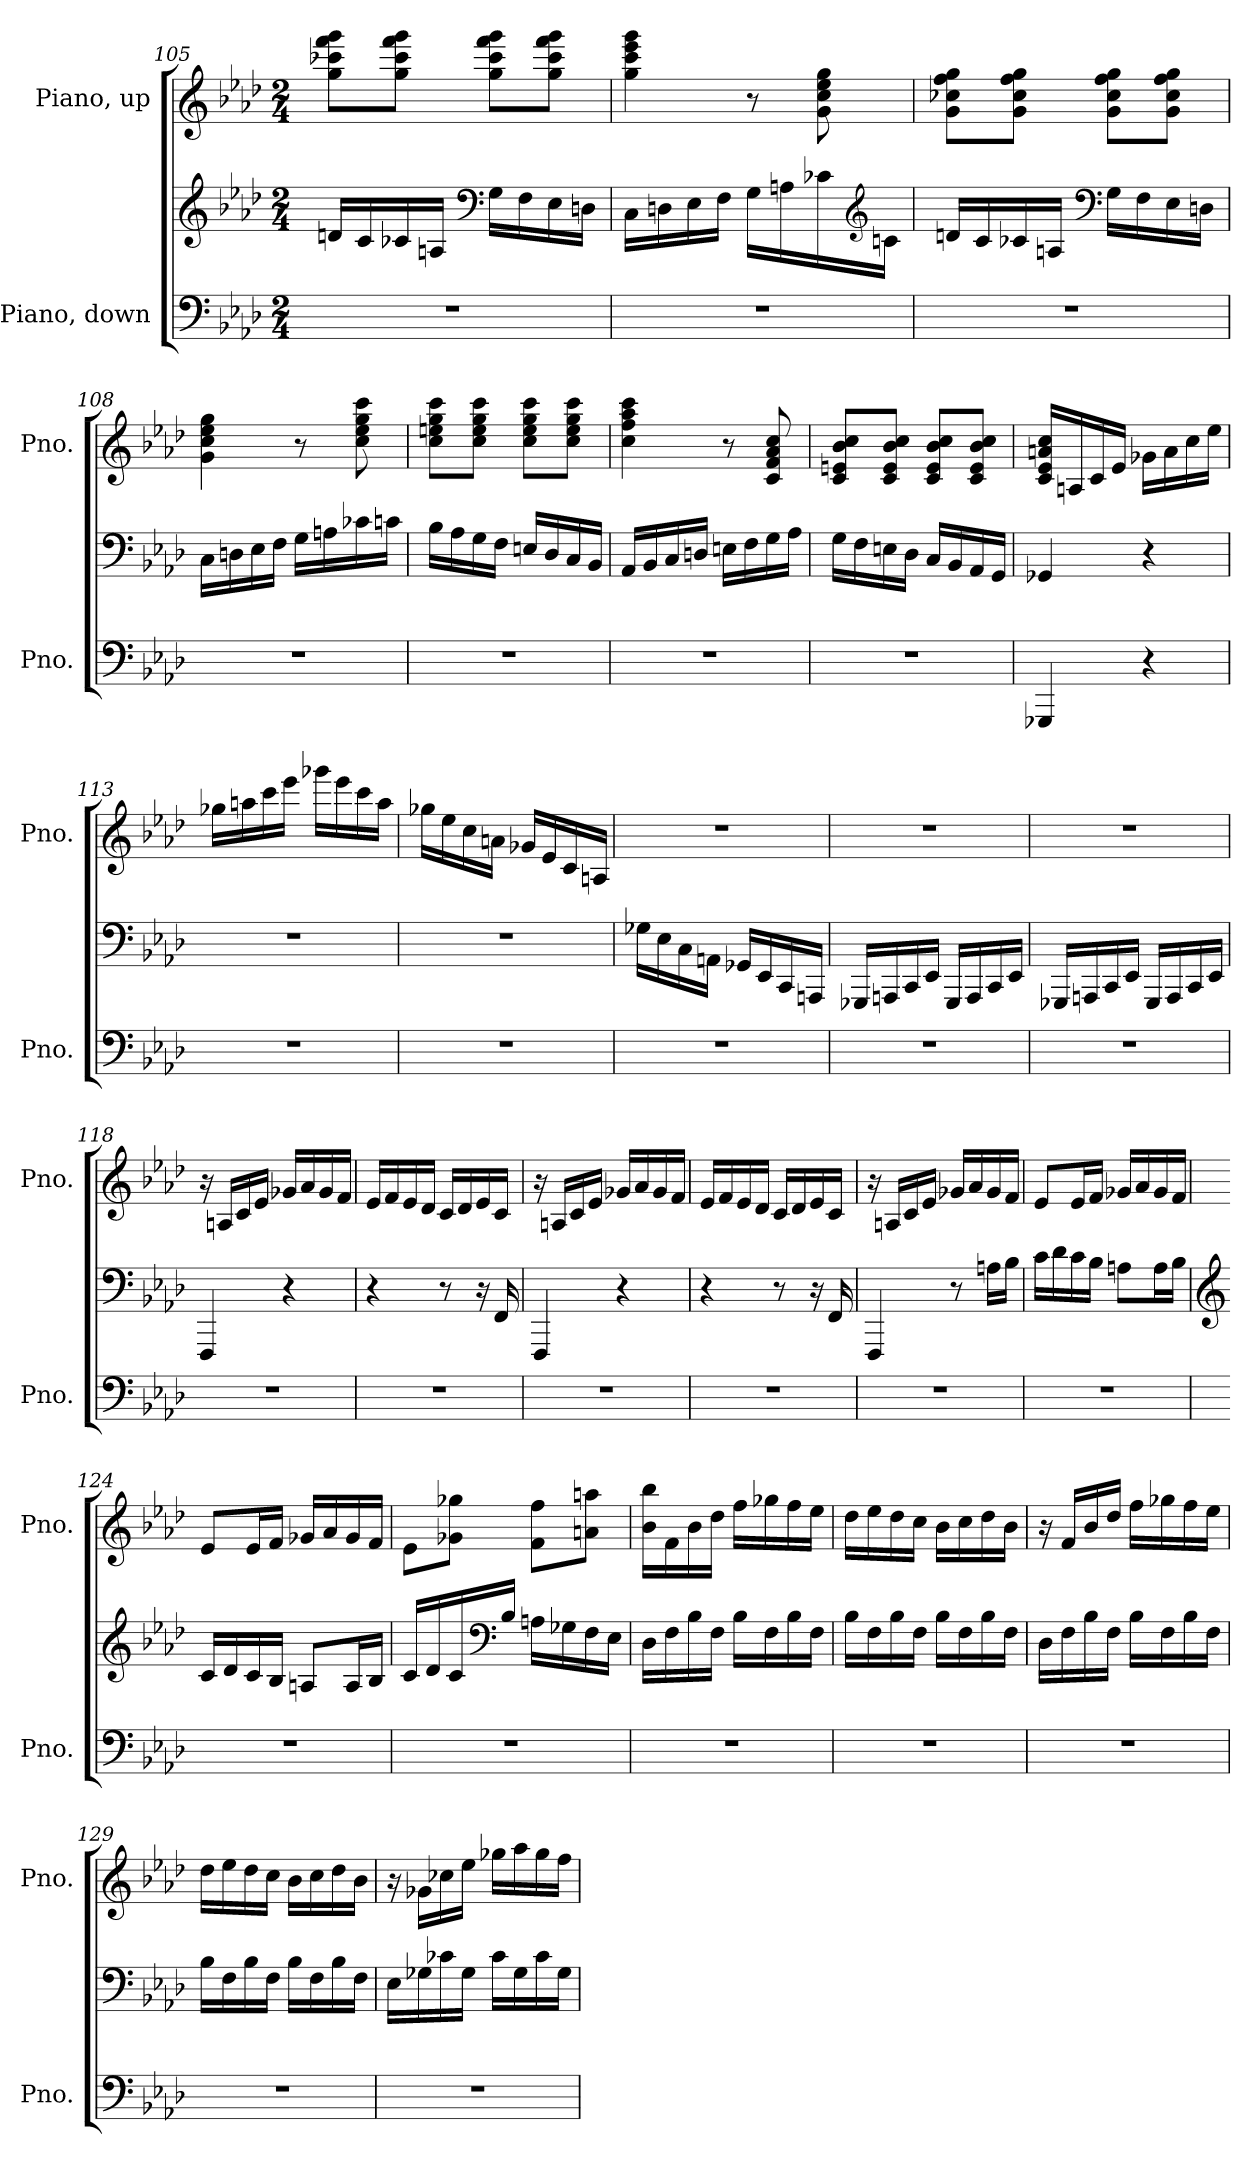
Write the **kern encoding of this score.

**kern	**kern	**kern
*part2	*part2	*part1
*staff3	*staff2	*staff1
*I"Piano, down	*	*I"Piano, up
*I'Pno.	*	*I'Pno.
*clefF4	*clefG2	*clefG2
*k[b-e-a-d-]	*k[b-e-a-d-]	*k[b-e-a-d-]
*M2/4	*M2/4	*M2/4
=105	=105	=105
2r	16dn/LL	8gg\ 8ccc-X\ 8fff\ 8ggg\L
.	16c/	.
.	16c-X/	8gg\ 8ccc-\ 8fff\ 8ggg\J
.	16An/JJ	.
*	*clefF4	*
.	16G\LL	8gg\ 8ccc-\ 8fff\ 8ggg\L
.	16F\	.
.	16E-\	8gg\ 8ccc-\ 8fff\ 8ggg\J
.	16Dn\JJ	.
=106	=106	=106
2r	16C\LL	4gg\ 4ccc\ 4eee-\ 4ggg\
.	16Dn\	.
.	16E-\	.
.	16F\JJ	.
.	16G\LL	8r
.	16An\	.
.	16c-X\	8g\ 8cc\ 8ee-\ 8gg\
*	*clefG2	*
.	16cn\JJ	.
!!LO:LB:g=z
=107	=107	=107
2r	16dn/LL	8g\ 8cc-X\ 8ff\ 8gg\L
.	16c/	.
.	16c-X/	8g\ 8cc-\ 8ff\ 8gg\J
.	16An/JJ	.
*	*clefF4	*
.	16G\LL	8g\ 8cc-\ 8ff\ 8gg\L
.	16F\	.
.	16E-\	8g\ 8cc-\ 8ff\ 8gg\J
.	16Dn\JJ	.
=108	=108	=108
2r	16C\LL	4g\ 4cc\ 4ee-\ 4gg\
.	16Dn\	.
.	16E-\	.
.	16F\JJ	.
.	16G\LL	8r
.	16An\	.
.	16c-X\	8cc\ 8ee-\ 8gg\ 8ccc\
.	16cn\JJ	.
=109	=109	=109
2r	16B-\LL	8cc\ 8een\ 8gg\ 8ccc\L
.	16A-\	.
.	16G\	8cc\ 8ee\ 8gg\ 8ccc\J
.	16F\JJ	.
.	16En/LL	8cc\ 8ee\ 8gg\ 8ccc\L
.	16D-/	.
.	16C/	8cc\ 8ee\ 8gg\ 8ccc\J
.	16BB-/JJ	.
!!LO:LB:g=z
=110	=110	=110
2r	16AA-/LL	4cc\ 4ff\ 4aa-\ 4ccc\
.	16BB-/	.
.	16C/	.
.	16Dn/JJ	.
.	16En\LL	8r
.	16F\	.
.	16G\	8c/ 8f/ 8a-/ 8cc/
.	16A-\JJ	.
=111	=111	=111
2r	16G\LL	8c/ 8en/ 8b-/ 8cc/L
.	16F\	.
.	16En\	8c/ 8e/ 8b-/ 8cc/J
.	16D-\JJ	.
.	16C/LL	8c/ 8e/ 8b-/ 8cc/L
.	16BB-/	.
.	16AA-/	8c/ 8e/ 8b-/ 8cc/J
.	16GG/JJ	.
=112	=112	=112
4GGG-X/	4GG-X/	16c/ 16e-/ 16an/ 16cc/LL
.	.	16An/
.	.	16c/
.	.	16e-/JJ
4r	4r	16g-X\LL
.	.	16a\
.	.	16cc\
.	.	16ee-\JJ
=113	=113	=113
2r	2r	16gg-X\LL
.	.	16aan\
.	.	16ccc\
.	.	16eee-\JJ
.	.	16ggg-X\LL
.	.	16eee-\
.	.	16ccc\
.	.	16aa\JJ
!!LO:PB:g=z
=114	=114	=114
2r	2r	16gg-X\LL
.	.	16ee-\
.	.	16cc\
.	.	16an\JJ
.	.	16g-X/LL
.	.	16e-/
.	.	16c/
.	.	16An/JJ
=115	=115	=115
2r	16G-X\LL	2r
.	16E-\	.
.	16C\	.
.	16AAn\JJ	.
.	16GG-X/LL	.
.	16EE-/	.
.	16CC/	.
.	16AAAn/JJ	.
=116	=116	=116
2r	16GGG-X/LL	2r
.	16AAAn/	.
.	16CC/	.
.	16EE-/JJ	.
.	16GGG-/LL	.
.	16AAA/	.
.	16CC/	.
.	16EE-/JJ	.
!!LO:LB:g=z
=117	=117	=117
2r	16GGG-X/LL	2r
.	16AAAn/	.
.	16CC/	.
.	16EE-/JJ	.
.	16GGG-/LL	.
.	16AAA/	.
.	16CC/	.
.	16EE-/JJ	.
=118	=118	=118
2r	4FFF/	16r
.	.	16An/LL
.	.	16c/
.	.	16e-/JJ
.	4r	16g-X/LL
.	.	16a-/
.	.	16g-/
.	.	16f/JJ
=119	=119	=119
2r	4r	16e-/LL
.	.	16f/
.	.	16e-/
.	.	16d-/JJ
.	8r	16c/LL
.	.	16d-/
.	16r	16e-/
.	16FF/	16c/JJ
!!LO:LB:g=z
=120	=120	=120
2r	4FFF/	16r
.	.	16An/LL
.	.	16c/
.	.	16e-/JJ
.	4r	16g-X/LL
.	.	16a-/
.	.	16g-/
.	.	16f/JJ
=121	=121	=121
2r	4r	16e-/LL
.	.	16f/
.	.	16e-/
.	.	16d-/JJ
.	8r	16c/LL
.	.	16d-/
.	16r	16e-/
.	16FF/	16c/JJ
=122	=122	=122
2r	4FFF/	16r
.	.	16An/LL
.	.	16c/
.	.	16e-/JJ
.	8r	16g-X/LL
.	.	16a-/
.	16An\LL	16g-/
.	16B-\JJ	16f/JJ
=123	=123	=123
2r	16c\LL	8e-/L
.	16d-\	.
.	16c\	16e-/L
.	16B-\JJ	16f/JJ
.	8An\L	16g-X/LL
.	.	16a-/
.	16A\L	16g-/
.	16B-\JJ	16f/JJ
!!LO:LB:g=z
=124	=124	=124
*	*clefG2	*
2r	16c/LL	8e-/L
.	16d-/	.
.	16c/	16e-/L
.	16B-/JJ	16f/JJ
.	8An/L	16g-X/LL
.	.	16a-/
.	16A/L	16g-/
.	16B-/JJ	16f/JJ
=125	=125	=125
2r	16c/LL	8e-\L
.	16d-/	.
.	16c/	8g-X\ 8gg-X\J
*	*clefF4	*
.	16B-/JJ	.
.	16An\LL	8f\ 8ff\L
.	16G-X\	.
.	16F\	8an\ 8aan\J
.	16E-\JJ	.
=126	=126	=126
2r	16D-\LL	16b-\ 16bb-\LL
.	16F\	16f\
.	16B-\	16b-\
.	16F\JJ	16dd-\JJ
.	16B-\LL	16ff\LL
.	16F\	16gg-X\
.	16B-\	16ff\
.	16F\JJ	16ee-\JJ
=127	=127	=127
2r	16B-\LL	16dd-\LL
.	16F\	16ee-\
.	16B-\	16dd-\
.	16F\JJ	16cc\JJ
.	16B-\LL	16b-\LL
.	16F\	16cc\
.	16B-\	16dd-\
.	16F\JJ	16b-\JJ
!!LO:PB:g=z
=128	=128	=128
2r	16D-\LL	16r
.	16F\	16f/LL
.	16B-\	16b-/
.	16F\JJ	16dd-/JJ
.	16B-\LL	16ff\LL
.	16F\	16gg-X\
.	16B-\	16ff\
.	16F\JJ	16ee-\JJ
=129	=129	=129
2r	16B-\LL	16dd-\LL
.	16F\	16ee-\
.	16B-\	16dd-\
.	16F\JJ	16cc\JJ
.	16B-\LL	16b-\LL
.	16F\	16cc\
.	16B-\	16dd-\
.	16F\JJ	16b-\JJ
=130	=130	=130
2r	16E-\LL	16r
.	16G-X\	16g-X\LL
.	16c-X\	16cc-X\
.	16G-\JJ	16ee-\JJ
.	16c-\LL	16gg-X\LL
.	16G-\	16aa-\
.	16c-\	16gg-\
.	16G-\JJ	16ff\JJ
=	=	=
*-	*-	*-
